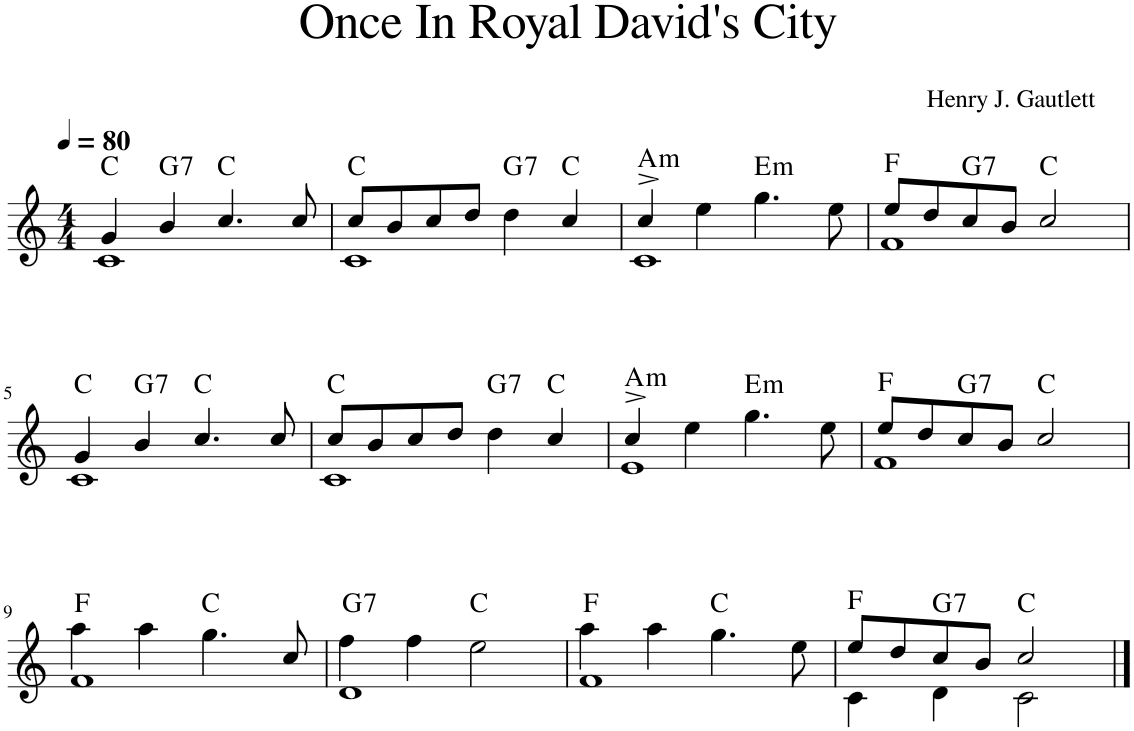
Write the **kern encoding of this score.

**kern	**harte
*part1	*part1
*staff1	*
*I"アコースティックギター	*
*clefG2	*
*k[]	*
*M4/4	*
*MM80	*
=1	=1
*^	*
4g/	1c	C:maj
!	!	!LO:H:kt=7
4b/	.	G:7
4.cc/	.	C:maj
8cc/	.	.
=2	=2	=2
8cc/L	1c	C:maj
8b/	.	.
8cc/	.	.
8dd/J	.	.
!	!	!LO:H:kt=7
4dd\	.	G:7
4cc/	.	C:maj
=3	=3	=3
!	!	!LO:H:kt=m
4cc^/	1c	A:min
4ee\	.	.
!	!	!LO:H:kt=m
4.gg\	.	E:min
8ee\	.	.
=4	=4	=4
8ee/L	1f	F:maj
8dd/	.	.
!	!	!LO:H:kt=7
8cc/	.	G:7
8b/J	.	.
2cc/	.	C:maj
!!LO:LB:g=z	!!
=5	=5	=5
4g/	1c	C:maj
!	!	!LO:H:kt=7
4b/	.	G:7
4.cc/	.	C:maj
8cc/	.	.
=6	=6	=6
8cc/L	1c	C:maj
8b/	.	.
8cc/	.	.
8dd/J	.	.
!	!	!LO:H:kt=7
4dd\	.	G:7
4cc/	.	C:maj
=7	=7	=7
!	!	!LO:H:kt=m
4cc^/	1e	A:min
4ee\	.	.
!	!	!LO:H:kt=m
4.gg\	.	E:min
8ee\	.	.
=8	=8	=8
8ee/L	1f	F:maj
8dd/	.	.
!	!	!LO:H:kt=7
8cc/	.	G:7
8b/J	.	.
2cc/	.	C:maj
!!LO:LB:g=z	!!
=9	=9	=9
4aa\	1f	F:maj
4aa\	.	.
4.gg\	.	C:maj
8cc/	.	.
=10	=10	=10
!	!	!LO:H:kt=7
4ff\	1d	G:7
4ff\	.	.
2ee\	.	C:maj
=11	=11	=11
4aa\	1f	F:maj
4aa\	.	.
4.gg\	.	C:maj
8ee\	.	.
=12	=12	=12
8ee/L	4c\	F:maj
8dd/	.	.
!	!	!LO:H:kt=7
8cc/	4d\	G:7
8b/J	.	.
2cc/	2c\	C:maj
*v	*v	*
==	==
*-	*-
